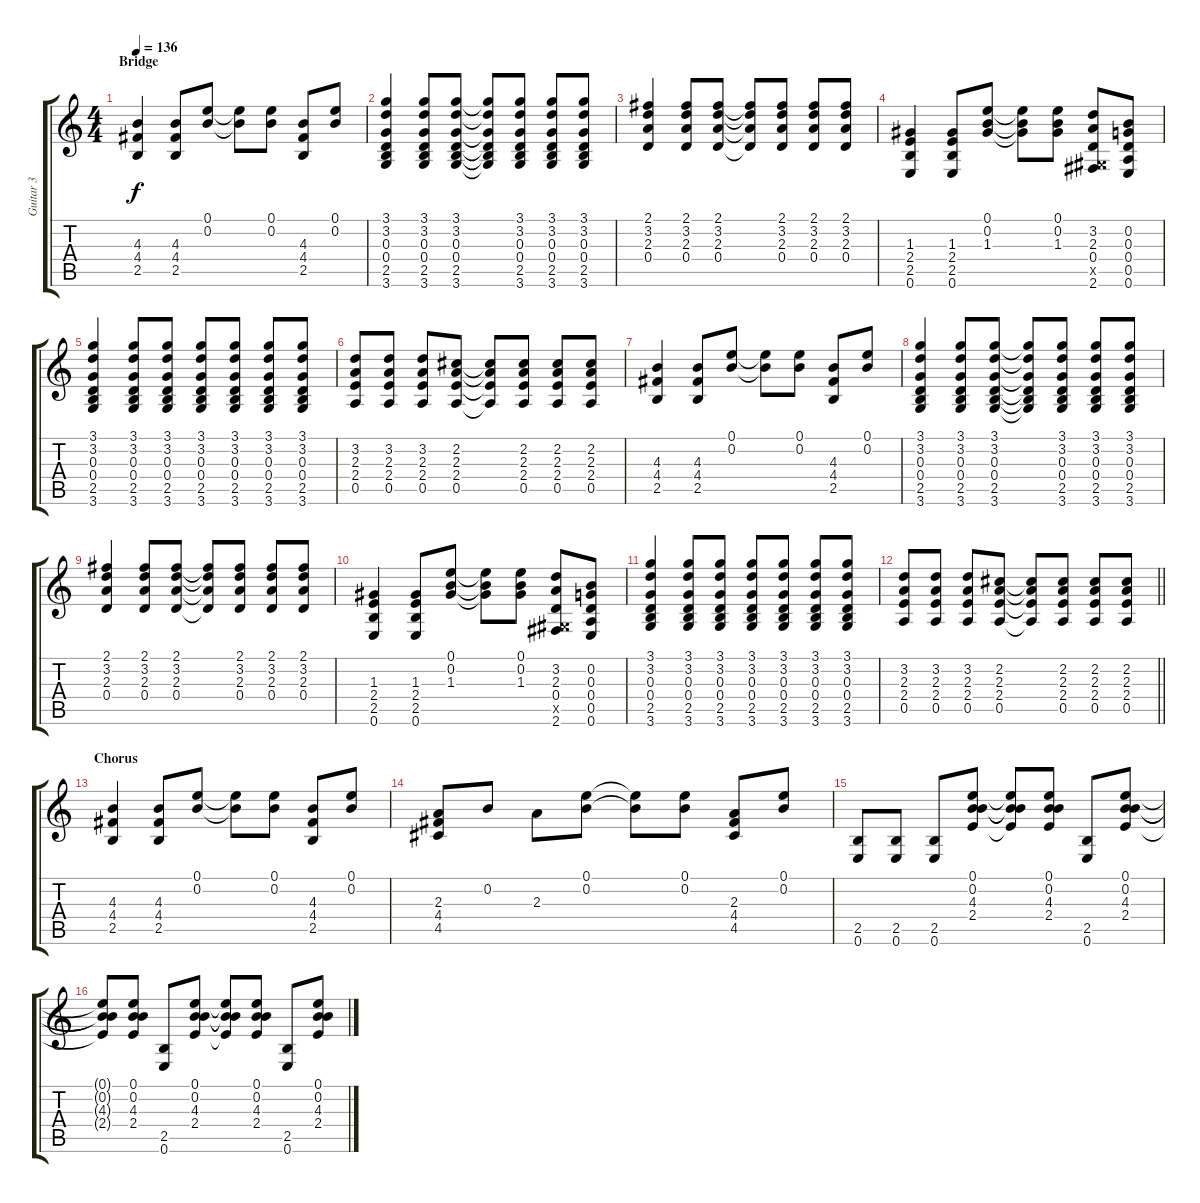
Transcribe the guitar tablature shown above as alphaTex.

\track ("Guitar 3" "Guitar 3") {instrument distortionguitar}
\staff {score tabs}
\tuning (E4 B3 G3 D3 A2 E2) {hide}
\ts (4 4)
\section ("" "Bridge")
\tempo 136
\clef g2
\ks c
(4.3 4.4 2.5).4{dy f} (4.3 4.4 2.5).8 (0.1 0.2).8 (0.1{t} 0.2{t}).8 (0.1 0.2).8 (4.3 4.4 2.5).8 (0.1 0.2).8 |
(3.1 3.2 0.3 0.4 2.5 3.6).4 (3.1 3.2 0.3 0.4 2.5 3.6).8 (3.1 3.2 0.3 0.4 2.5 3.6).8 (3.1{t} 3.2{t} 0.3{t} 0.4{t} 2.5{t} 3.6{t}).8 (3.1 3.2 0.3 0.4 2.5 3.6).8 (3.1 3.2 0.3 0.4 2.5 3.6).8 (3.1 3.2 0.3 0.4 2.5 3.6).8 |
(2.1 3.2 2.3 0.4).4 (2.1 3.2 2.3 0.4).8 (2.1 3.2 2.3 0.4).8 (2.1{t} 3.2{t} 2.3{t} 0.4{t}).8 (2.1 3.2 2.3 0.4).8 (2.1 3.2 2.3 0.4).8 (2.1 3.2 2.3 0.4).8 |
(1.3 2.4 2.5 0.6).4 (1.3 2.4 2.5 0.6).8 (0.1 0.2 1.3).8 (0.1{t} 0.2{t} 1.3{t}).8 (0.1 0.2 1.3).8 (3.2 2.3 0.4 -1.5{x} 2.6).8 (0.2 0.3 0.4 0.5 0.6).8 |
(3.1 3.2 0.3 0.4 2.5 3.6).4 (3.1 3.2 0.3 0.4 2.5 3.6).8 (3.1 3.2 0.3 0.4 2.5 3.6).8 (3.1 3.2 0.3 0.4 2.5 3.6).8 (3.1 3.2 0.3 0.4 2.5 3.6).8 (3.1 3.2 0.3 0.4 2.5 3.6).8 (3.1 3.2 0.3 0.4 2.5 3.6).8 |
(3.2 2.3 2.4 0.5).8 (3.2 2.3 2.4 0.5).8 (3.2 2.3 2.4 0.5).8 (2.2 2.3 2.4 0.5).8 (2.2{t} 2.3{t} 2.4{t} 0.5{t}).8 (2.2 2.3 2.4 0.5).8 (2.2 2.3 2.4 0.5).8 (2.2 2.3 2.4 0.5).8 |
(4.3 4.4 2.5).4 (4.3 4.4 2.5).8 (0.1 0.2).8 (0.1{t} 0.2{t}).8 (0.1 0.2).8 (4.3 4.4 2.5).8 (0.1 0.2).8 |
(3.1 3.2 0.3 0.4 2.5 3.6).4 (3.1 3.2 0.3 0.4 2.5 3.6).8 (3.1 3.2 0.3 0.4 2.5 3.6).8 (3.1{t} 3.2{t} 0.3{t} 0.4{t} 2.5{t} 3.6{t}).8 (3.1 3.2 0.3 0.4 2.5 3.6).8 (3.1 3.2 0.3 0.4 2.5 3.6).8 (3.1 3.2 0.3 0.4 2.5 3.6).8 |
(2.1 3.2 2.3 0.4).4 (2.1 3.2 2.3 0.4).8 (2.1 3.2 2.3 0.4).8 (2.1{t} 3.2{t} 2.3{t} 0.4{t}).8 (2.1 3.2 2.3 0.4).8 (2.1 3.2 2.3 0.4).8 (2.1 3.2 2.3 0.4).8 |
(1.3 2.4 2.5 0.6).4 (1.3 2.4 2.5 0.6).8 (0.1 0.2 1.3).8 (0.1{t} 0.2{t} 1.3{t}).8 (0.1 0.2 1.3).8 (3.2 2.3 0.4 -1.5{x} 2.6).8 (0.2 0.3 0.4 0.5 0.6).8 |
(3.1 3.2 0.3 0.4 2.5 3.6).4 (3.1 3.2 0.3 0.4 2.5 3.6).8 (3.1 3.2 0.3 0.4 2.5 3.6).8 (3.1 3.2 0.3 0.4 2.5 3.6).8 (3.1 3.2 0.3 0.4 2.5 3.6).8 (3.1 3.2 0.3 0.4 2.5 3.6).8 (3.1 3.2 0.3 0.4 2.5 3.6).8 |
\barLineRight lightlight
(3.2 2.3 2.4 0.5).8 (3.2 2.3 2.4 0.5).8 (3.2 2.3 2.4 0.5).8 (2.2 2.3 2.4 0.5).8 (2.2{t} 2.3{t} 2.4{t} 0.5{t}).8 (2.2 2.3 2.4 0.5).8 (2.2 2.3 2.4 0.5).8 (2.2 2.3 2.4 0.5).8 |
\section ("" "Chorus")
(4.3 4.4 2.5).4 (4.3 4.4 2.5).8 (0.1 0.2).8 (0.1{t} 0.2{t}).8 (0.1 0.2).8 (4.3 4.4 2.5).8 (0.1 0.2).8 |
(2.3 4.4 4.5).8 0.2.8 2.3.8 (0.1 0.2).8 (0.1{t} 0.2{t}).8 (0.1 0.2).8 (2.3 4.4 4.5).8 (0.1 0.2).8 |
(2.5 0.6).8 (2.5 0.6).8 (2.5 0.6).8 (0.1 0.2 4.3 2.4).8 (0.1{t} 0.2{t} 4.3{t} 2.4{t}).8 (0.1 0.2 4.3 2.4).8 (2.5 0.6).8 (0.1 0.2 4.3 2.4).8 |
(0.1{t} 0.2{t} 4.3{t} 2.4{t}).8 (0.1 0.2 4.3 2.4).8 (2.5 0.6).8 (0.1 0.2 4.3 2.4).8 (0.1{t} 0.2{t} 4.3{t} 2.4{t}).8 (0.1 0.2 4.3 2.4).8 (2.5 0.6).8 (0.1 0.2 4.3 2.4).8
